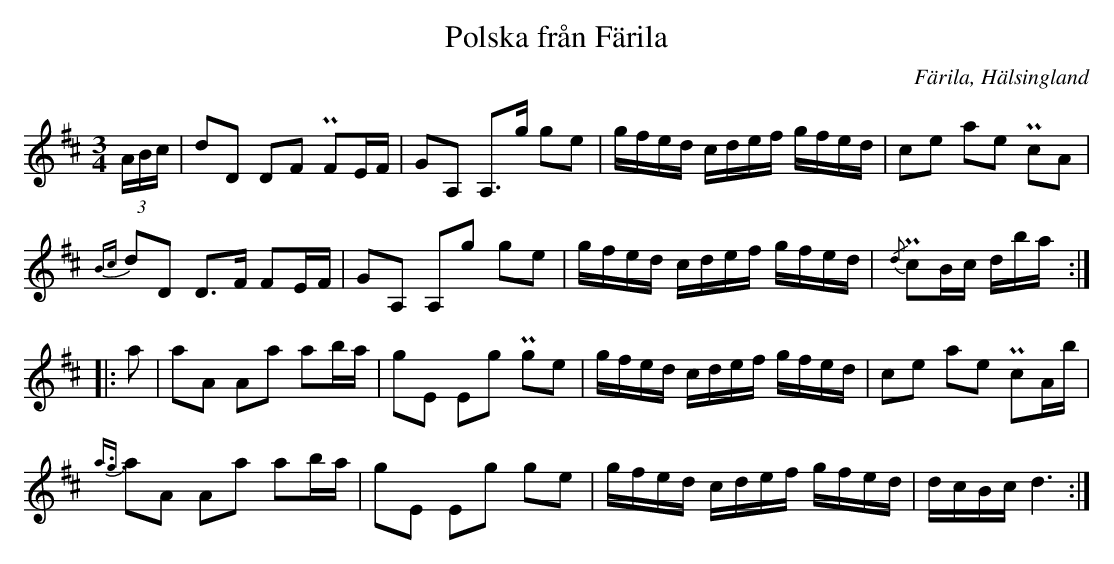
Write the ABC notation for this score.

X:1
T:Polska från Färila
O:Färila, Hälsingland
M:3/4
L:1/16
U:t=turn
K:D
(3ABc | d2D2 D2F2 PF2EF | G2A,2 A,2>g2 g2e2 | gfed cdef gfed | c2e2 a2e2 Pc2A2 |
{Bc}d2D2 D2>F2 F2EF | G2A,2 A,2g2 g2e2 | gfed cdef gfed | {/d}Pc2Bc dba ::
a2 | a2A2 A2a2 a2ba | g2E2 E2g2 Pg2e2 | gfed cdef gfed | c2e2 a2e2 Pc2A4/3b2/3 |
{a3/2g3/2}a2A2 A2a2 a2ba | g2E2 E2g2 g2e2 | gfed cdef gfed | dcBc d6 :|
